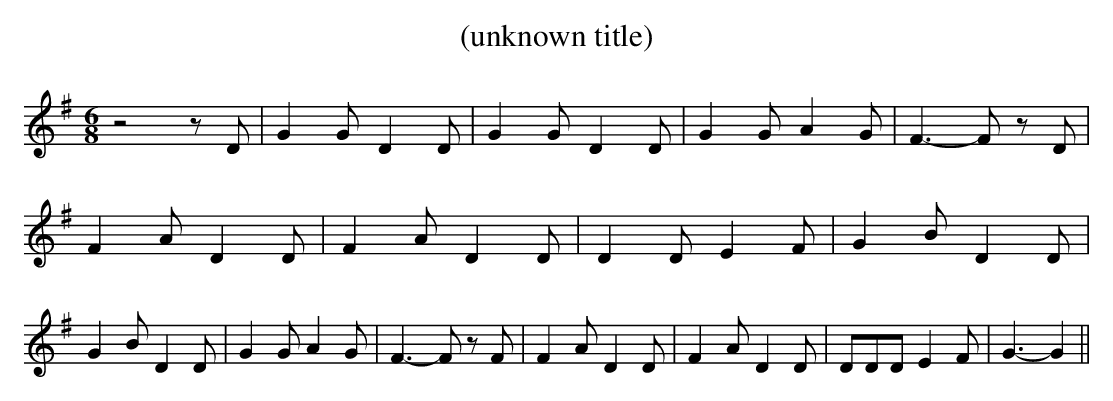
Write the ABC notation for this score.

X:1
T:(unknown title)
M:6/8
L:1/8
K:G
 z4 z D| G2 G D2 D| G2 G D2 D| G2 G A2 G| F3- F z D| F2 A D2 D| F2 A D2 D|\
 D2 D E2 F| G2 B D2 D| G2 B D2 D| G2 G A2 G| F3- F z F| F2 A D2 D|\
 F2 A D2 D| DDD E2 F| G3- G2||
